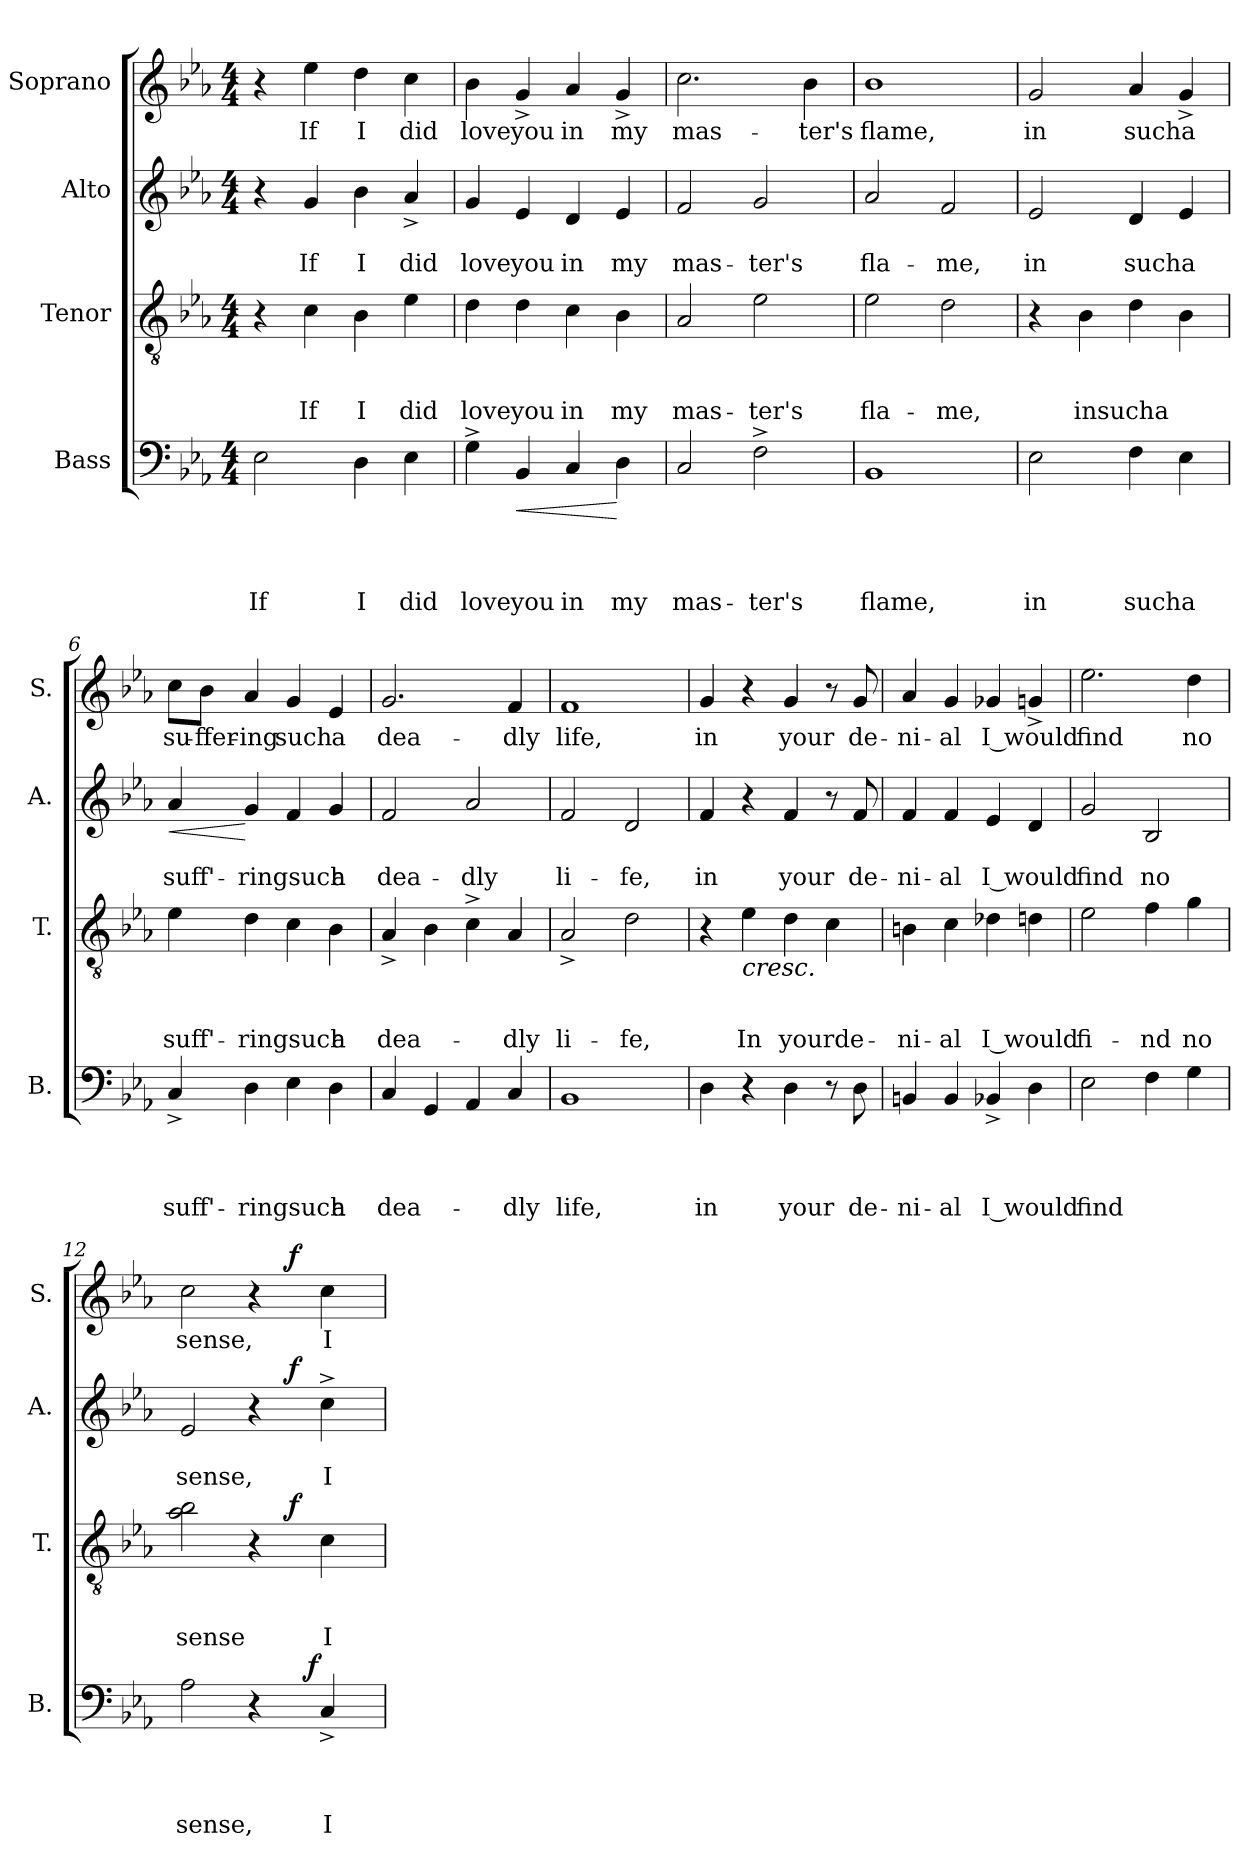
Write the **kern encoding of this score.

**kern	**text	**text	**text	**text	**dynam	**kern	**text	**text	**text	**dynam	**kern	**text	**text	**dynam	**kern	**text	**dynam
*part4	*part4	*part4	*part4	*part4	*part4	*part3	*part3	*part3	*part3	*part3	*part2	*part2	*part2	*part2	*part1	*part1	*part1
*staff4	*staff4	*staff4	*staff4	*staff4	*staff4	*staff3	*staff3	*staff3	*staff3	*staff3	*staff2	*staff2	*staff2	*staff2	*staff1	*staff1	*staff1
*I"Bass	*	*	*	*	*	*I"Tenor	*	*	*	*	*I"Alto	*	*	*	*I"Soprano	*	*
*I'B.	*	*	*	*	*	*I'T.	*	*	*	*	*I'A.	*	*	*	*I'S.	*	*
*clefF4	*	*	*	*	*	*clefGv2	*	*	*	*	*clefG2	*	*	*	*clefG2	*	*
*k[b-e-a-]	*	*	*	*	*	*k[b-e-a-]	*	*	*	*	*k[b-e-a-]	*	*	*	*k[b-e-a-]	*	*
*E-:	*	*	*	*	*	*E-:	*	*	*	*	*E-:	*	*	*	*E-:	*	*
*M4/4	*	*	*	*	*	*M4/4	*	*	*	*	*M4/4	*	*	*	*M4/4	*	*
=1	=1	=1	=1	=1	=1	=1	=1	=1	=1	=1	=1	=1	=1	=1	=1	=1	=1
!	!	!	!	!LO:LY:b	!	!	!	!	!	!	!	!	!	!	!	!	!
2E-\	.	.	.	If	.	4r	.	.	.	.	4r	.	.	.	4r	.	.
!	!	!	!	!	!	!	!	!	!LO:LY:b	!	!	!	!LO:LY:b	!	!	!LO:LY:b	!
.	.	.	.	.	.	4c\	.	.	If	.	4g/	.	If	.	4ee-\	If	.
!	!	!	!	!LO:LY:b	!	!	!	!	!LO:LY:b	!	!	!	!LO:LY:b	!	!	!LO:LY:b	!
4D\	.	.	.	I	.	4B-\	.	.	I	.	4b-\	.	I	.	4dd\	I	.
!	!	!	!	!LO:LY:b	!	!	!	!	!LO:LY:b	!	!	!	!LO:LY:b	!	!	!LO:LY:b	!
4E-\	.	.	.	did	.	4e-\	.	.	did	.	4a-^</	.	did	.	4cc\	did	.
=2	=2	=2	=2	=2	=2	=2	=2	=2	=2	=2	=2	=2	=2	=2	=2	=2	=2
!	!	!	!	!LO:LY:b	!	!	!	!	!LO:LY:b	!	!	!	!LO:LY:b	!	!	!LO:LY:b	!
4G^>\	.	.	.	love	.	4d\	.	.	love	.	4g/	.	love	.	4b-\	love	.
!	!	!	!	!LO:LY:b	!LO:HP:b	!	!	!	!LO:LY:b	!	!	!	!LO:LY:b	!	!	!LO:LY:b	!
4BB-/	.	.	.	you	<	4d\	.	.	you	.	4e-/	.	you	.	4g^</	you	.
!	!	!	!	!LO:LY:b	!	!	!	!	!LO:LY:b	!	!	!	!LO:LY:b	!	!	!LO:LY:b	!
4C/	.	.	.	in	.	4c\	.	.	in	.	4d/	.	in	.	4a-/	in	.
!	!	!	!	!LO:LY:b	!	!	!	!	!LO:LY:b	!	!	!	!LO:LY:b	!	!	!LO:LY:b	!
4D\	.	.	.	my	[	4B-\	.	.	my	.	4e-/	.	my	.	4g^</	my	.
=3	=3	=3	=3	=3	=3	=3	=3	=3	=3	=3	=3	=3	=3	=3	=3	=3	=3
!	!	!	!	!LO:LY:b	!	!	!	!	!LO:LY:b	!	!	!	!LO:LY:b	!	!	!LO:LY:b	!
2C/	.	.	.	mas-	.	2A-/	.	.	mas-	.	2f/	.	mas-	.	2.cc\	mas-	.
!	!	!	!	!LO:LY:b	!	!	!	!	!LO:LY:b	!	!	!	!LO:LY:b	!	!	!	!
2F^>\	.	.	.	-ter's	.	2e-\	.	.	-ter's	.	2g/	.	-ter's	.	.	.	.
!	!	!	!	!	!	!	!	!	!	!	!	!	!	!	!	!LO:LY:b	!
.	.	.	.	.	.	.	.	.	.	.	.	.	.	.	4b-\	-ter's	.
=4	=4	=4	=4	=4	=4	=4	=4	=4	=4	=4	=4	=4	=4	=4	=4	=4	=4
!	!	!	!	!LO:LY:b	!	!	!	!	!LO:LY:b	!	!	!	!LO:LY:b	!	!	!LO:LY:b	!
1BB-	.	.	.	flame,	.	2e-\	.	.	fla-	.	2a-/	.	fla-	.	1b-	flame,	.
!	!	!	!	!	!	!	!	!	!LO:LY:b	!	!	!	!LO:LY:b	!	!	!	!
.	.	.	.	.	.	2d\	.	.	-me,	.	2f/	.	-me,	.	.	.	.
=5	=5	=5	=5	=5	=5	=5	=5	=5	=5	=5	=5	=5	=5	=5	=5	=5	=5
!	!	!	!	!LO:LY:b	!	!	!	!	!	!	!	!	!LO:LY:b	!	!	!LO:LY:b	!
2E-\	.	.	.	in	.	4r	.	.	.	.	2e-/	.	in	.	2g/	in	.
!	!	!	!	!	!	!	!	!	!LO:LY:b	!	!	!	!	!	!	!	!
.	.	.	.	.	.	4B-\	.	.	insucha	.	.	.	.	.	.	.	.
!	!	!	!	!LO:LY:b	!	!	!	!	!	!	!	!	!LO:LY:b	!	!	!LO:LY:b	!
4F\	.	.	.	sucha	.	4d\	.	.	.	.	4d/	.	sucha	.	4a-/	sucha	.
4E-\	.	.	.	.	.	4B-\	.	.	.	.	4e-/	.	.	.	4g^</	.	.
=6	=6	=6	=6	=6	=6	=6	=6	=6	=6	=6	=6	=6	=6	=6	=6	=6	=6
!	!	!	!	!LO:LY:b	!	!	!	!	!LO:LY:b	!	!	!	!LO:LY:b	!LO:HP:b	!	!LO:LY:b	!
4C^</	.	.	.	suff'-	.	4e-\	.	.	suff'-	.	4a-/	.	suff'-	<	8cc\L	su-	.
!	!	!	!	!	!	!	!	!	!	!	!	!	!	!	!	!LO:LY:b	!
.	.	.	.	.	.	.	.	.	.	.	.	.	.	.	8b-\J	-ffer-	.
!	!	!	!	!LO:LY:b	!	!	!	!	!LO:LY:b	!	!	!	!LO:LY:b	!	!	!LO:LY:b	!
4D\	.	.	.	-ringsuch	.	4d\	.	.	-ringsuch	.	4g/	.	-ringsuch	[	4a-/	-ing	.
!	!	!	!	!	!	!	!	!	!	!	!	!	!	!	!	!LO:LY:b	!
4E-\	.	.	.	.	.	4c\	.	.	.	.	4f/	.	.	.	4g/	such	.
!	!	!	!	!LO:LY:b	!	!	!	!	!LO:LY:b	!	!	!	!LO:LY:b	!	!	!LO:LY:b	!
4D\	.	.	.	a	.	4B-\	.	.	a	.	4g/	.	a	.	4e-/	a	.
!!LO:LB:g=z
=7	=7	=7	=7	=7	=7	=7	=7	=7	=7	=7	=7	=7	=7	=7	=7	=7	=7
!	!	!	!	!LO:LY:b	!	!	!	!	!LO:LY:b	!	!	!	!LO:LY:b	!	!	!LO:LY:b	!
4C/	.	.	.	dea-	.	4A-^</	.	.	dea-	.	2f/	.	dea-	.	2.g/	dea-	.
4GG/	.	.	.	.	.	4B-\	.	.	.	.	.	.	.	.	.	.	.
!	!	!	!	!	!	!	!	!	!	!	!	!	!LO:LY:b	!	!	!	!
4AA-/	.	.	.	.	.	4c^>\	.	.	.	.	2a-/	.	-dly	.	.	.	.
!	!	!	!	!LO:LY:b	!	!	!	!	!LO:LY:b	!	!	!	!	!	!	!LO:LY:b	!
4C/	.	.	.	-dly	.	4A-/	.	.	-dly	.	.	.	.	.	4f/	-dly	.
=8	=8	=8	=8	=8	=8	=8	=8	=8	=8	=8	=8	=8	=8	=8	=8	=8	=8
!	!	!	!	!LO:LY:b	!	!	!	!	!LO:LY:b	!	!	!	!LO:LY:b	!	!	!LO:LY:b	!
1BB-	.	.	.	life,	.	2A-^</	.	.	li-	.	2f/	.	li-	.	1f	life,	.
!	!	!	!	!	!	!	!	!	!LO:LY:b	!	!	!	!LO:LY:b	!	!	!	!
.	.	.	.	.	.	2d\	.	.	-fe,	.	2d/	.	-fe,	.	.	.	.
=9	=9	=9	=9	=9	=9	=9	=9	=9	=9	=9	=9	=9	=9	=9	=9	=9	=9
!	!	!	!	!LO:LY:b	!	!	!	!	!	!	!	!	!LO:LY:b	!	!	!LO:LY:b	!
4D\	.	.	.	in	.	4r	.	.	.	.	4f/	.	in	.	4g/	in	.
!	!	!	!	!	!	!LO:TX:b:i:t=cresc.	!	!	!	!	!	!	!	!	!	!	!
!	!	!	!	!	!	!	!	!	!LO:LY:b	!	!	!	!	!	!	!	!
4r	.	.	.	.	.	4e-\	.	.	In	.	4r	.	.	.	4r	.	.
!	!	!	!	!LO:LY:b	!	!	!	!	!LO:LY:b	!	!	!	!LO:LY:b	!	!	!LO:LY:b	!
4D\	.	.	.	your	.	4d\	.	.	yourde-	.	4f/	.	your	.	4g/	your	.
8r	.	.	.	.	.	4c\	.	.	.	.	8r	.	.	.	8r	.	.
!	!	!	!	!LO:LY:b	!	!	!	!	!	!	!	!	!LO:LY:b	!	!	!LO:LY:b	!
8D\	.	.	.	de-	.	.	.	.	.	.	8f/	.	de-	.	8g/	de-	.
=10	=10	=10	=10	=10	=10	=10	=10	=10	=10	=10	=10	=10	=10	=10	=10	=10	=10
!	!	!	!	!LO:LY:b	!	!	!	!	!LO:LY:b	!	!	!	!LO:LY:b	!	!	!LO:LY:b	!
4BBn/	.	.	.	-ni-	.	4Bn\	.	.	-ni-	.	4f/	.	-ni-	.	4a-/	-ni-	.
!	!	!	!	!LO:LY:b	!	!	!	!	!LO:LY:b	!	!	!	!LO:LY:b	!	!	!LO:LY:b	!
4BB/	.	.	.	-al	.	4c\	.	.	-al	.	4f/	.	-al	.	4g/	-al	.
!	!	!	!	!LO:LY:b	!	!	!	!	!LO:LY:b	!	!	!	!LO:LY:b	!	!	!LO:LY:b	!
4BB-X^</	.	.	.	I would	.	4d-X\	.	.	I would	.	4e-/	.	I would	.	4g-X/	I would	.
4D\	.	.	.	.	.	4dn\	.	.	.	.	4d/	.	.	.	4gn^</	.	.
=11	=11	=11	=11	=11	=11	=11	=11	=11	=11	=11	=11	=11	=11	=11	=11	=11	=11
!	!	!	!	!LO:LY:b	!	!	!	!	!LO:LY:b	!	!	!	!LO:LY:b	!	!	!LO:LY:b	!
2E-\	.	.	.	find	.	2e-\	.	.	fi-	.	2g/	.	find	.	2.ee-\	find	.
!	!	!	!	!	!	!	!	!	!LO:LY:b	!	!	!	!LO:LY:b	!	!	!	!
4F\	.	.	.	.	.	4f\	.	.	-nd	.	2B-/	.	no	.	.	.	.
!	!	!	!	!	!	!	!	!	!LO:LY:b	!	!	!	!	!	!	!LO:LY:b	!
4G\	.	.	.	.	.	4g\	.	.	no	.	.	.	.	.	4dd\	no	.
=12	=12	=12	=12	=12	=12	=12	=12	=12	=12	=12	=12	=12	=12	=12	=12	=12	=12
!	!	!	!	!	!	!LO:TX:a:t=[either or both]	!	!	!	!	!	!	!	!	!	!	!
!	!	!	!	!LO:LY:b	!	!	!	!	!LO:LY:b	!	!	!	!LO:LY:b	!	!	!LO:LY:b	!
*^	*	*	*	*	*	*^	*	*	*	*	*^	*	*	*	*^	*	*
2A-\	2ryy	.	.	.	sense,	.	2a-\ 2b-\	2ryy	.	.	sense	.	2e-/	2ryy	.	sense,	.	2cc\	2ryy	sense,	.
4r	8..ryy	.	.	.	.	.	4r	8ryy	.	.	.	.	4r	8ryy	.	.	.	4r	8ryy	.	.
.	.	.	.	.	.	.	.	32ryy	.	.	.	.	.	32ryy	.	.	.	.	32ryy	.	.
!	!	!	!	!	!	!	!	!	!	!	!	!LO:DY:b	!	!	!	!	!LO:DY:b	!	!	!	!LO:DY:b
.	.	.	.	.	.	.	.	4ryy	.	.	.	f	.	4ryy	.	.	f	.	4ryy	.	f
!	!	!	!	!	!	!LO:DY:b	!	!	!	!	!	!	!	!	!	!	!	!	!	!	!
.	4ryy	.	.	.	.	f	.	.	.	.	.	.	.	.	.	.	.	.	.	.	.
!	!	!	!	!	!LO:LY:b	!	!	!	!	!	!LO:LY:b	!	!	!	!	!LO:LY:b	!	!	!	!LO:LY:b	!
4C^</	.	.	.	.	I	.	4c\	.	.	.	I	.	4cc^>\	.	.	I	.	4cc\	.	I	.
.	.	.	.	.	.	.	.	16.ryy	.	.	.	.	.	16.ryy	.	.	.	.	16.ryy	.	.
.	32ryy	.	.	.	.	.	.	.	.	.	.	.	.	.	.	.	.	.	.	.	.
*v	*v	*	*	*	*	*	*	*	*	*	*	*	*v	*v	*	*	*	*v	*v	*	*
*	*	*	*	*	*	*v	*v	*	*	*	*	*	*	*	*	*	*	*
=	=	=	=	=	=	=	=	=	=	=	=	=	=	=	=	=	=
*-	*-	*-	*-	*-	*-	*-	*-	*-	*-	*-	*-	*-	*-	*-	*-	*-	*-
